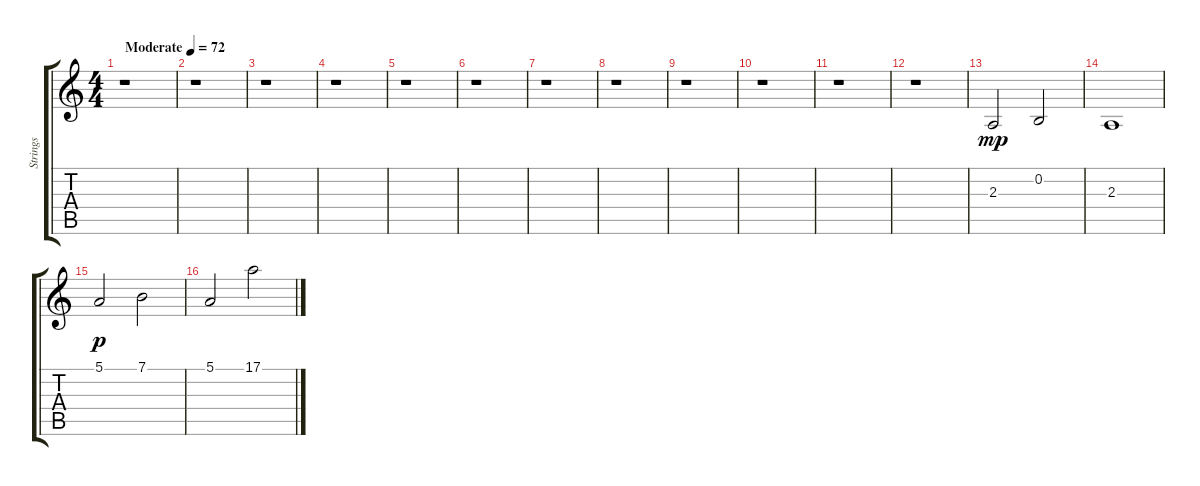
\track ("Strings" "Strings") {instrument stringensemble2}
\staff {score tabs}
\tuning (E4 B3 G3 D3 A2 E2) {hide}
\ts (4 4)
\tempo (72 "Moderate")
\clef g2
\ks c
r.1{dy mp instrument stringensemble2} |
r.1 |
r.1 |
r.1 |
r.1 |
r.1 |
r.1 |
r.1 |
r.1 |
r.1 |
r.1 |
r.1 |
2.3.2 0.2.2 |
2.3.1 |
5.1.2{dy p} 7.1.2 |
5.1.2 17.1.2
